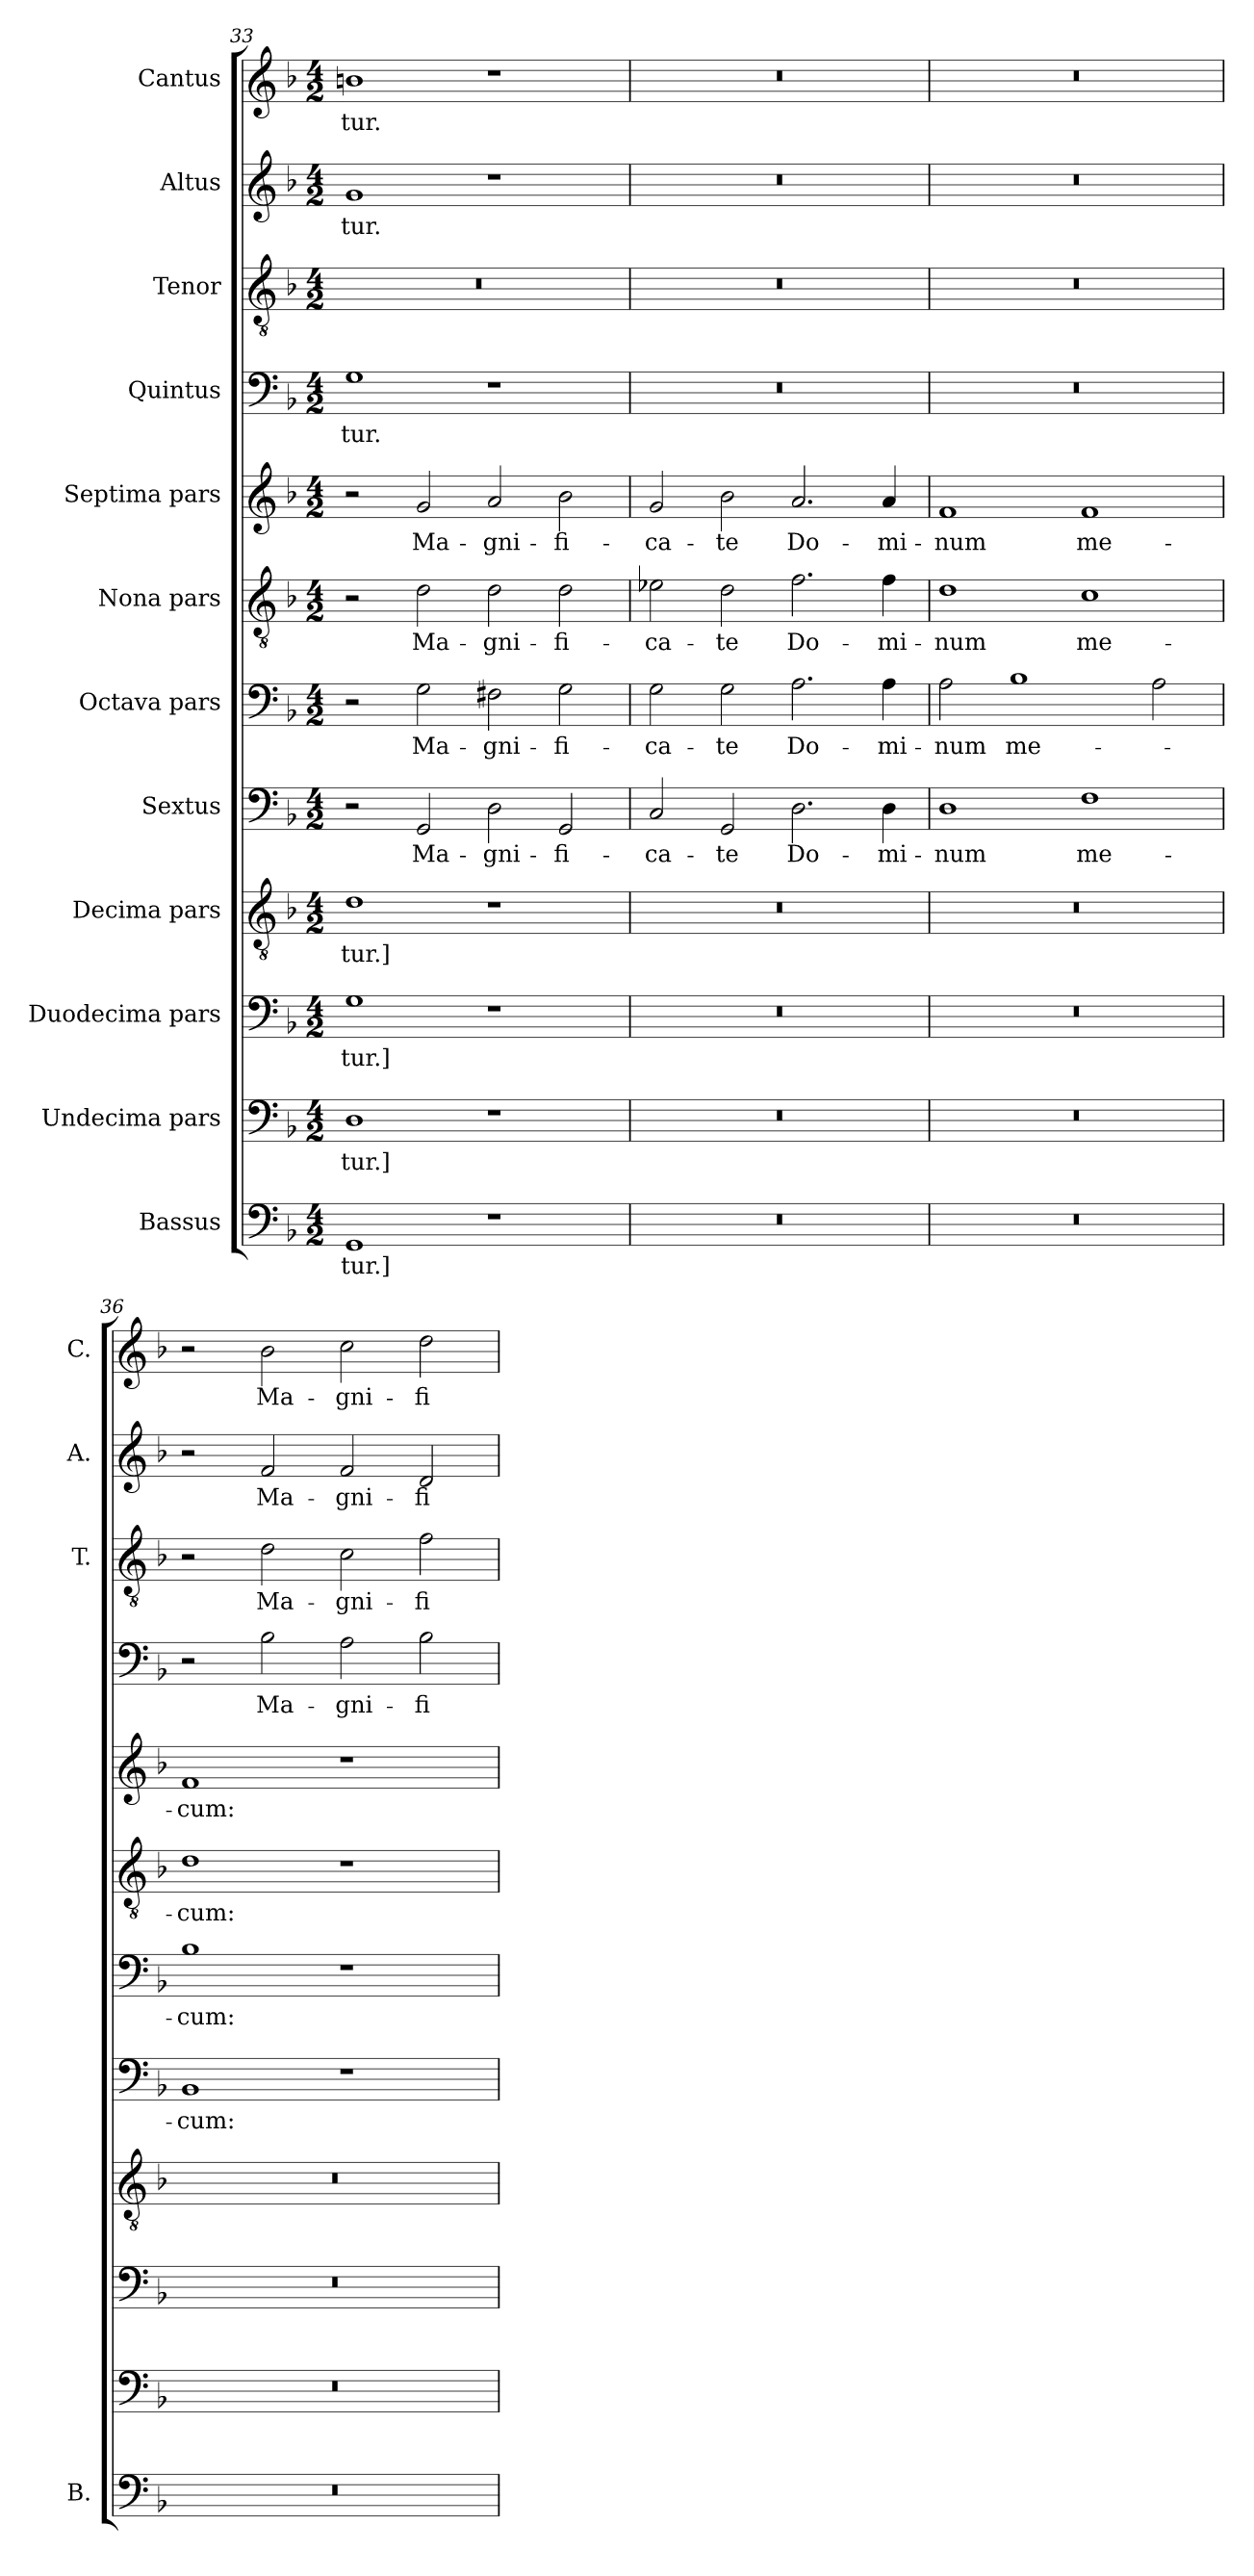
**kern	**text	**kern	**text	**kern	**text	**kern	**text	**kern	**text	**kern	**text	**kern	**text	**kern	**text	**kern	**text	**kern	**text	**kern	**text	**kern	**text
*part12	*part12	*part11	*part11	*part10	*part10	*part9	*part9	*part8	*part8	*part7	*part7	*part6	*part6	*part5	*part5	*part4	*part4	*part3	*part3	*part2	*part2	*part1	*part1
*staff12	*staff12	*staff11	*staff11	*staff10	*staff10	*staff9	*staff9	*staff8	*staff8	*staff7	*staff7	*staff6	*staff6	*staff5	*staff5	*staff4	*staff4	*staff3	*staff3	*staff2	*staff2	*staff1	*staff1
*I"Bassus	*	*I"Undecima pars	*	*I"Duodecima pars	*	*I"Decima pars	*	*I"Sextus	*	*I"Octava pars	*	*I"Nona pars	*	*I"Septima pars	*	*I"Quintus	*	*I"Tenor	*	*I"Altus	*	*I"Cantus	*
*I'B.	*	*	*	*	*	*	*	*	*	*	*	*	*	*	*	*	*	*I'T.	*	*I'A.	*	*I'C.	*
!!LO:PB:g=z
*clefF4	*	*clefF4	*	*clefF4	*	*clefGv2	*	*clefF4	*	*clefF4	*	*clefGv2	*	*clefG2	*	*clefF4	*	*clefGv2	*	*clefG2	*	*clefG2	*
*	*	*	*	*	*	*ITrd7c12	*	*	*	*	*	*ITrd7c12	*	*	*	*	*	*ITrd7c12	*	*	*	*	*
*k[b-]	*	*k[b-]	*	*k[b-]	*	*k[b-]	*	*k[b-]	*	*k[b-]	*	*k[b-]	*	*k[b-]	*	*k[b-]	*	*k[b-]	*	*k[b-]	*	*k[b-]	*
*F:	*	*F:	*	*F:	*	*F:	*	*F:	*	*F:	*	*F:	*	*F:	*	*F:	*	*F:	*	*F:	*	*F:	*
*M4/2	*	*M4/2	*	*M4/2	*	*M4/2	*	*M4/2	*	*M4/2	*	*M4/2	*	*M4/2	*	*M4/2	*	*M4/2	*	*M4/2	*	*M4/2	*
=33	=33	=33	=33	=33	=33	=33	=33	=33	=33	=33	=33	=33	=33	=33	=33	=33	=33	=33	=33	=33	=33	=33	=33
!	!LO:LY:b	!	!LO:LY:b	!	!LO:LY:b	!	!LO:LY:b	!	!	!	!	!	!	!	!	!	!LO:LY:b	!LO:N:vis=1	!	!	!LO:LY:b	!	!LO:LY:b
1GG	-tur.]	1D	-tur.]	1G	-tur.]	1D	-tur.]	2r	.	2r	.	2r	.	2r	.	1G	-tur.	0r	.	1g	-tur.	1bn	-tur.
!	!	!	!	!	!	!	!	!	!LO:LY:b	!	!LO:LY:b	!	!LO:LY:b	!	!LO:LY:b	!	!	!	!	!	!	!	!
.	.	.	.	.	.	.	.	2GG/	Ma-	2G\	Ma-	2D\	Ma-	2g/	Ma-	.	.	.	.	.	.	.	.
!	!	!	!	!	!	!	!	!	!LO:LY:b	!	!LO:LY:b	!	!LO:LY:b	!	!LO:LY:b	!	!	!	!	!	!	!	!
1r	.	1r	.	1r	.	1r	.	2D\	-gni-	2F#X\	-gni-	2D\	-gni-	2a/	-gni-	1r	.	.	.	1r	.	1r	.
!	!	!	!	!	!	!	!	!	!LO:LY:b	!	!LO:LY:b	!	!LO:LY:b	!	!LO:LY:b	!	!	!	!	!	!	!	!
.	.	.	.	.	.	.	.	2GG/	-fi-	2G\	-fi-	2D\	-fi-	2b-\	-fi-	.	.	.	.	.	.	.	.
=34	=34	=34	=34	=34	=34	=34	=34	=34	=34	=34	=34	=34	=34	=34	=34	=34	=34	=34	=34	=34	=34	=34	=34
!LO:N:vis=1	!	!LO:N:vis=1	!	!LO:N:vis=1	!	!LO:N:vis=1	!	!	!LO:LY:b	!	!LO:LY:b	!	!LO:LY:b	!	!LO:LY:b	!LO:N:vis=1	!	!LO:N:vis=1	!	!LO:N:vis=1	!	!LO:N:vis=1	!
0r	.	0r	.	0r	.	0r	.	2C/	-ca-	2G\	-ca-	2E-X\	-ca-	2g/	-ca-	0r	.	0r	.	0r	.	0r	.
!	!	!	!	!	!	!	!	!	!LO:LY:b	!	!LO:LY:b	!	!LO:LY:b	!	!LO:LY:b	!	!	!	!	!	!	!	!
.	.	.	.	.	.	.	.	2GG/	-te	2G\	-te	2D\	-te	2b-\	-te	.	.	.	.	.	.	.	.
!	!	!	!	!	!	!	!	!	!LO:LY:b	!	!LO:LY:b	!	!LO:LY:b	!	!LO:LY:b	!	!	!	!	!	!	!	!
.	.	.	.	.	.	.	.	2.D\	Do-	2.A\	Do-	2.F\	Do-	2.a/	Do-	.	.	.	.	.	.	.	.
!	!	!	!	!	!	!	!	!	!LO:LY:b	!	!LO:LY:b	!	!LO:LY:b	!	!LO:LY:b	!	!	!	!	!	!	!	!
.	.	.	.	.	.	.	.	4D\	-mi-	4A\	-mi-	4F\	-mi-	4a/	-mi-	.	.	.	.	.	.	.	.
=35	=35	=35	=35	=35	=35	=35	=35	=35	=35	=35	=35	=35	=35	=35	=35	=35	=35	=35	=35	=35	=35	=35	=35
!LO:N:vis=1	!	!LO:N:vis=1	!	!LO:N:vis=1	!	!LO:N:vis=1	!	!	!LO:LY:b	!	!LO:LY:b	!	!LO:LY:b	!	!LO:LY:b	!LO:N:vis=1	!	!LO:N:vis=1	!	!LO:N:vis=1	!	!LO:N:vis=1	!
0r	.	0r	.	0r	.	0r	.	1D	-num	2A\	-num	1D	-num	1f	-num	0r	.	0r	.	0r	.	0r	.
!	!	!	!	!	!	!	!	!	!	!	!LO:LY:b	!	!	!	!	!	!	!	!	!	!	!	!
.	.	.	.	.	.	.	.	.	.	1B-	me-	.	.	.	.	.	.	.	.	.	.	.	.
!	!	!	!	!	!	!	!	!	!LO:LY:b	!	!	!	!LO:LY:b	!	!LO:LY:b	!	!	!	!	!	!	!	!
.	.	.	.	.	.	.	.	1F	me-	.	.	1C	me-	1f	me-	.	.	.	.	.	.	.	.
.	.	.	.	.	.	.	.	.	.	2A\	.	.	.	.	.	.	.	.	.	.	.	.	.
=36	=36	=36	=36	=36	=36	=36	=36	=36	=36	=36	=36	=36	=36	=36	=36	=36	=36	=36	=36	=36	=36	=36	=36
!LO:N:vis=1	!	!LO:N:vis=1	!	!LO:N:vis=1	!	!LO:N:vis=1	!	!	!LO:LY:b	!	!LO:LY:b	!	!LO:LY:b	!	!LO:LY:b	!	!	!	!	!	!	!	!
0r	.	0r	.	0r	.	0r	.	1BB-	-cum:	1B-	-cum:	1D	-cum:	1f	-cum:	2r	.	2r	.	2r	.	2r	.
!	!	!	!	!	!	!	!	!	!	!	!	!	!	!	!	!	!LO:LY:b	!	!LO:LY:b	!	!LO:LY:b	!	!LO:LY:b
.	.	.	.	.	.	.	.	.	.	.	.	.	.	.	.	2B-\	Ma-	2D\	Ma-	2f/	Ma-	2b-\	Ma-
!	!	!	!	!	!	!	!	!	!	!	!	!	!	!	!	!	!LO:LY:b	!	!LO:LY:b	!	!LO:LY:b	!	!LO:LY:b
.	.	.	.	.	.	.	.	1r	.	1r	.	1r	.	1r	.	2A\	-gni-	2C\	-gni-	2f/	-gni-	2cc\	-gni-
!	!	!	!	!	!	!	!	!	!	!	!	!	!	!	!	!	!LO:LY:b	!	!LO:LY:b	!	!LO:LY:b	!	!LO:LY:b
.	.	.	.	.	.	.	.	.	.	.	.	.	.	.	.	2B-\	-fi-	2F\	-fi-	2d/	-fi-	2dd\	-fi-
=	=	=	=	=	=	=	=	=	=	=	=	=	=	=	=	=	=	=	=	=	=	=	=
*-	*-	*-	*-	*-	*-	*-	*-	*-	*-	*-	*-	*-	*-	*-	*-	*-	*-	*-	*-	*-	*-	*-	*-
